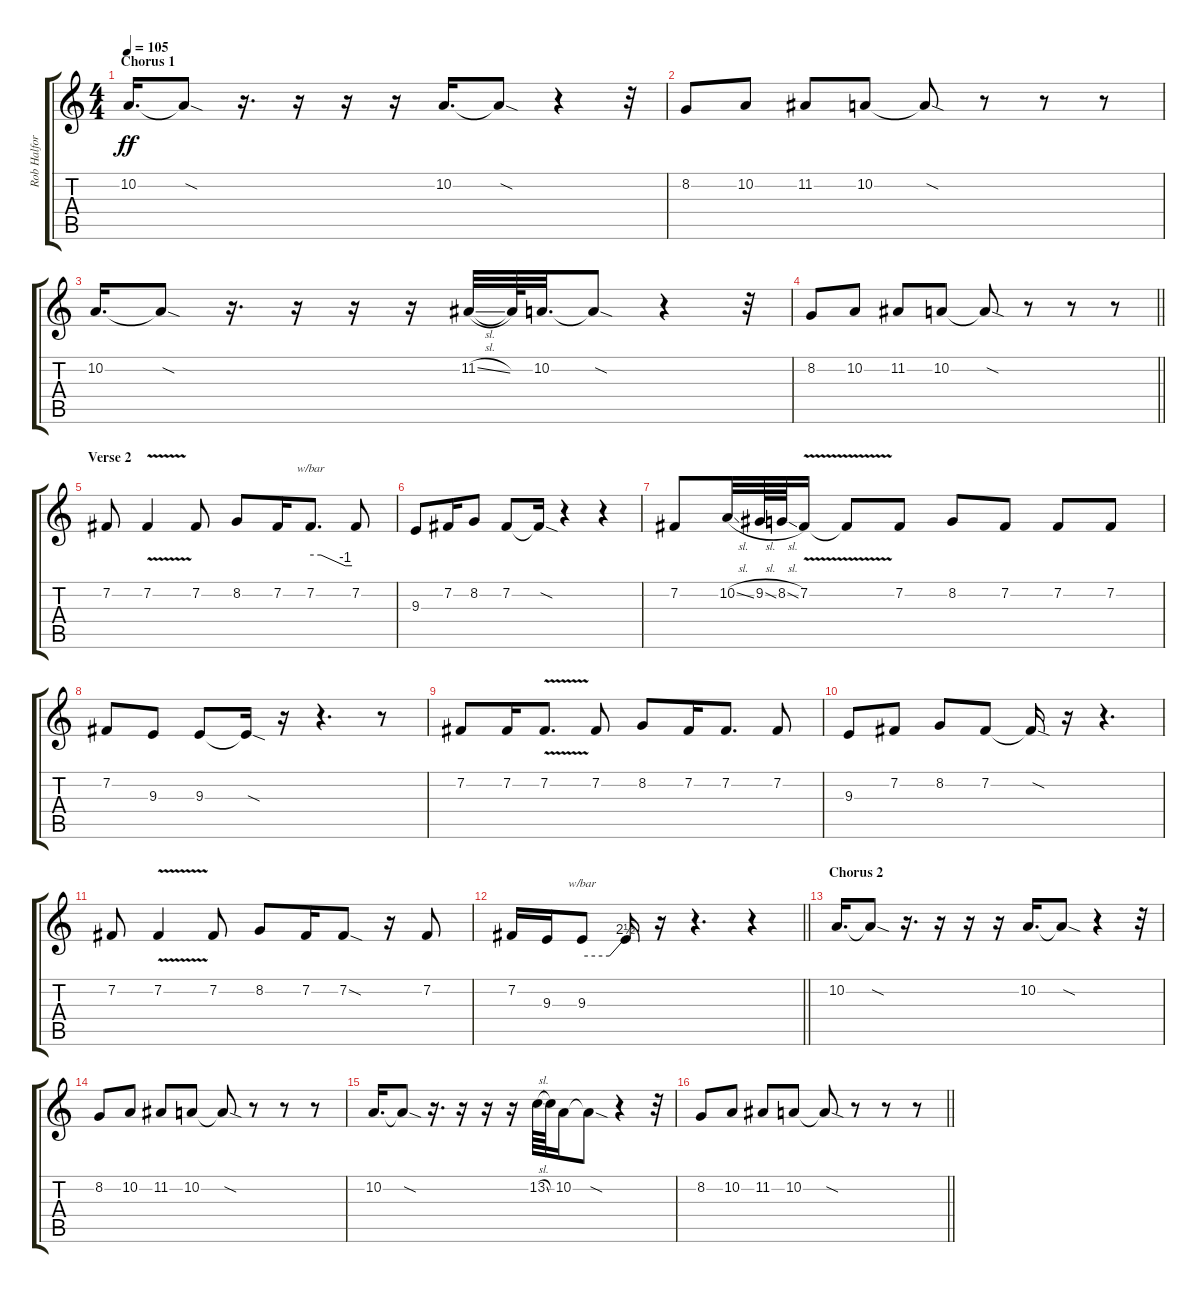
\track ("Rob Halford" "Rob Halfor") {instrument violin}
\staff {score tabs}
\tuning (E4 B3 G3 D3 A2 E2) {hide}
\ts (4 4)
\section ("" "Chorus 1")
\tempo 105
\clef g2
\ks c
10.2.16{d dy ff} 10.2{sod t}.8 r.16{d} r.16 r.16 r.16 10.2.16{d} 10.2{sod t}.8 r.4 r.32 |
8.2.8 10.2.8 11.2.8 10.2.8 10.2{sod t}.8 r.8 r.8 r.8 |
10.2.16{d} 10.2{sod t}.8 r.16{d} r.16 r.16 r.16 11.2{sl}.32 11.2{t}.64 10.2.32{d} 10.2{sod t}.8 r.4 r.32 |
\barLineRight lightlight
8.2.8 10.2.8 11.2.8 10.2.8 10.2{sod t}.8 r.8 r.8 r.8 |
\section ("" "Verse 2")
7.2.8 7.2{v}.4 7.2.8 8.2.8 7.2.16 7.2.8{d tbe (custom default 0 0 15 0 50 -4 60 -4)} 7.2.8 |
9.3.8 7.2.16 8.2.8 7.2.8 7.2{sod t}.16 r.4 r.4 |
7.2.8 10.2{sl}.32 9.2{sl}.64 8.2{sl}.64 7.2{v}.16 7.2{t}.8 7.2.8 8.2.8 7.2.8 7.2.8 7.2.8 |
7.2.8 9.3.8 9.3.8 9.3{sod t}.16 r.16 r.4{d} r.8 |
7.2.8 7.2.16 7.2{v}.8{d} 7.2.8 8.2.8 7.2.16 7.2.8{d} 7.2.8 |
9.3.8 7.2.8 8.2.8 7.2.8 7.2{sod t}.16 r.16 r.4{d} |
7.2.8 7.2{v}.4 7.2.8 8.2.8 7.2.16 7.2{sod}.8 r.16 7.2.8 |
\barLineRight lightlight
7.2.16 9.3.16 9.3.8{tbe (custom default 0 0 38 0 60 10)} 9.3{t}.16 r.16 r.4{d} r.4 |
\section ("" "Chorus 2")
10.2.16{d} 10.2{sod t}.8 r.16{d} r.16 r.16 r.16 10.2.16{d} 10.2{sod t}.8 r.4 r.32 |
8.2.8 10.2.8 11.2.8 10.2.8 10.2{sod t}.8 r.8 r.8 r.8 |
10.2.16{d} 10.2{sod t}.8 r.16{d} r.16 r.16 r.16 13.2{sl}.64 13.2{t}.64 10.2.16 10.2{sod t}.8 r.4 r.32 |
\barLineRight lightlight
8.2.8 10.2.8 11.2.8 10.2.8 10.2{sod t}.8 r.8 r.8 r.8
